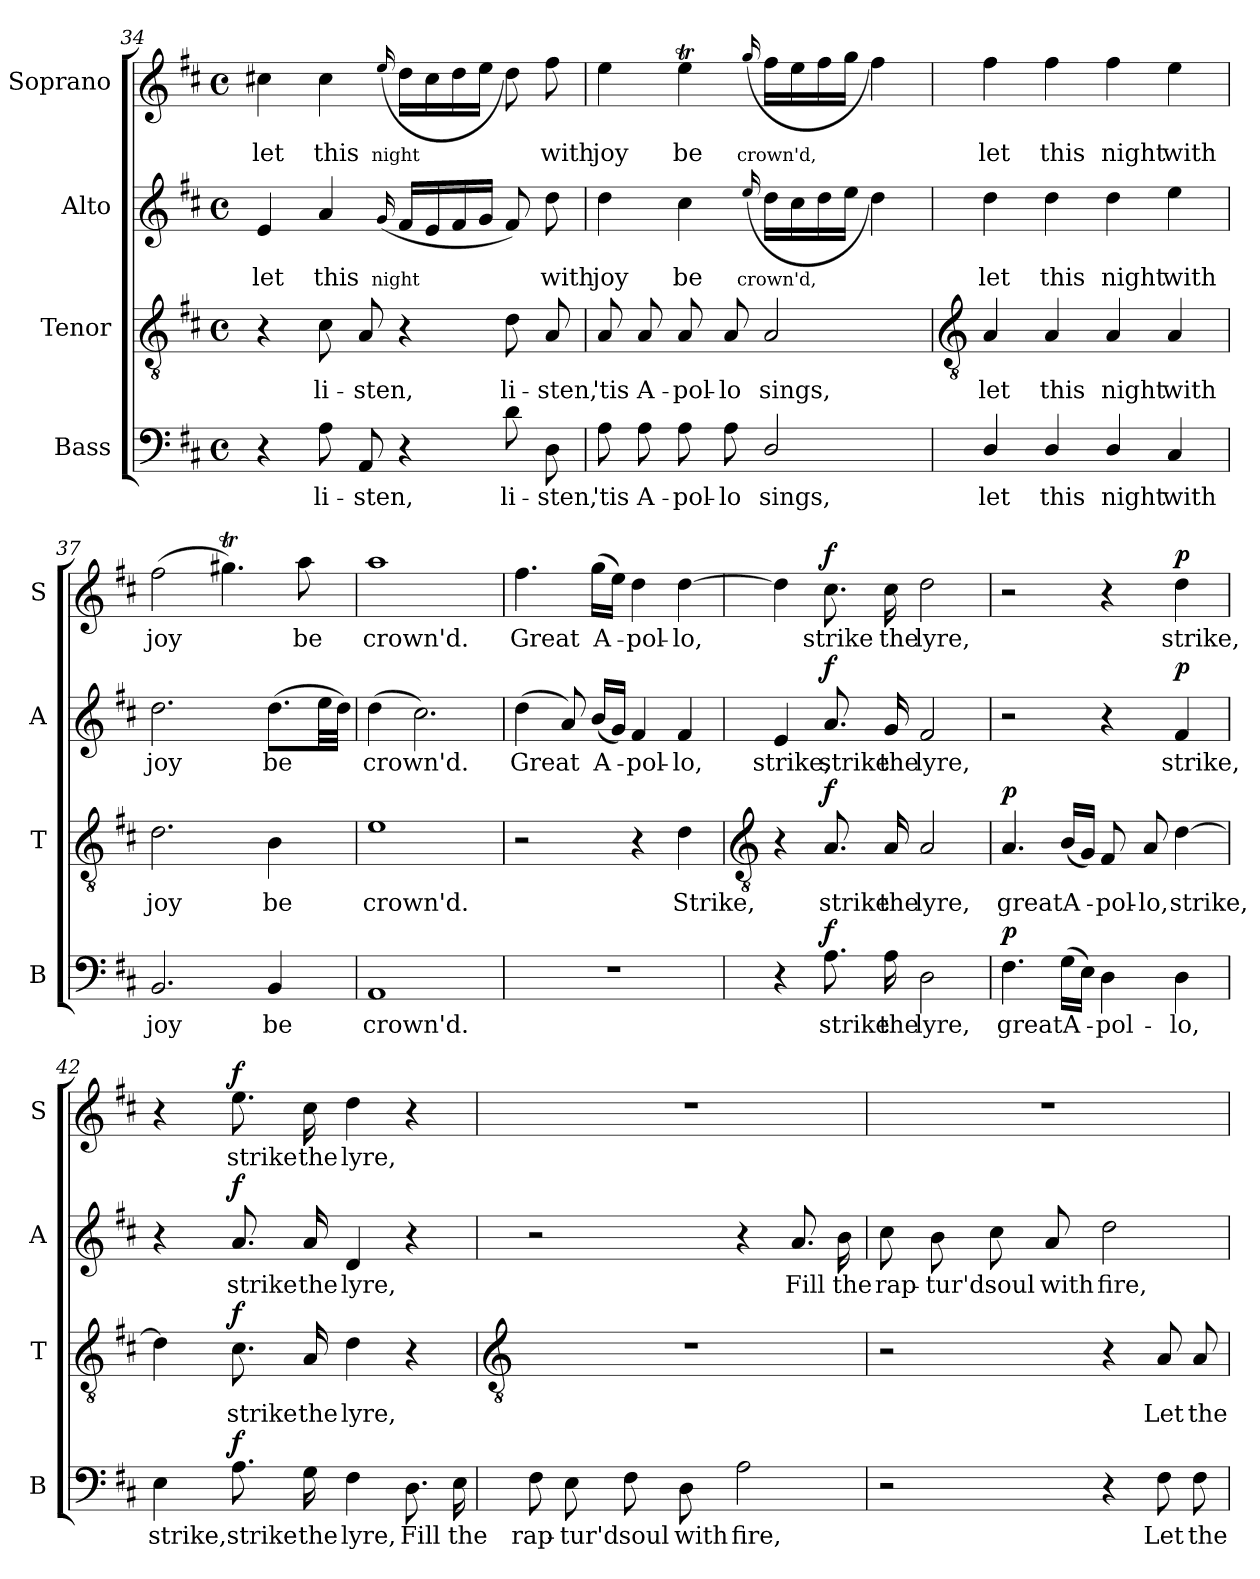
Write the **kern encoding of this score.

**kern	**text	**dynam	**kern	**text	**dynam	**kern	**text	**dynam	**kern	**text	**dynam
*part4	*part4	*part4	*part3	*part3	*part3	*part2	*part2	*part2	*part1	*part1	*part1
*staff4	*staff4	*staff4	*staff3	*staff3	*staff3	*staff2	*staff2	*staff2	*staff1	*staff1	*staff1
*I"Bass	*	*	*I"Tenor	*	*	*I"Alto	*	*	*I"Soprano	*	*
*I'B	*	*	*I'T	*	*	*I'A	*	*	*I'S	*	*
*clefF4	*	*	*clefGv2	*	*	*clefG2	*	*	*clefG2	*	*
*k[f#c#]	*	*	*k[f#c#]	*	*	*k[f#c#]	*	*	*k[f#c#]	*	*
*D:	*	*	*D:	*	*	*D:	*	*	*D:	*	*
*M4/4	*	*	*M4/4	*	*	*M4/4	*	*	*M4/4	*	*
*met(c)	*	*	*met(c)	*	*	*met(c)	*	*	*met(c)	*	*
=34	=34	=34	=34	=34	=34	=34	=34	=34	=34	=34	=34
!	!	!	!	!	!	!	!LO:LY:b	!	!	!LO:LY:b	!
4r	.	.	4r	.	.	4e	let	.	4cc#X	let	.
!	!LO:LY:b	!	!	!LO:LY:b	!	!	!LO:LY:b	!	!	!LO:LY:b	!
8A	li-	.	8c#	li-	.	4a	this	.	4cc#	this	.
!	!LO:LY:b	!	!	!LO:LY:b	!	!	!	!	!	!	!
8AA	-sten,	.	8A	-sten,	.	.	.	.	.	.	.
!	!	!	!	!	!	!	!LO:LY:b	!	!	!LO:LY:b	!
.	.	.	.	.	.	(<16qqg	night	.	(>16qqee/	night	.
4r	.	.	4r	.	.	16f#LL	.	.	16ddLL	.	.
.	.	.	.	.	.	16e	.	.	16cc#	.	.
.	.	.	.	.	.	16f#	.	.	16dd	.	.
.	.	.	.	.	.	16gJJ	.	.	16eeJJ	.	.
!	!LO:LY:b	!	!	!LO:LY:b	!	!	!	!	!	!	!
8d	li-	.	8d	li-	.	8f#)	.	.	8dd)	.	.
!	!LO:LY:b	!	!	!LO:LY:b	!	!	!LO:LY:b	!	!	!LO:LY:b	!
8D	-sten,	.	8A	-sten,	.	8dd	with	.	8ff#	with	.
=35	=35	=35	=35	=35	=35	=35	=35	=35	=35	=35	=35
!	!LO:LY:b	!	!	!LO:LY:b	!	!	!LO:LY:b	!	!	!LO:LY:b	!
8A	'tis	.	8A	'tis	.	4dd	joy	.	4ee	joy	.
!	!LO:LY:b	!	!	!LO:LY:b	!	!	!	!	!	!	!
8A	A-	.	8A	A-	.	.	.	.	.	.	.
!	!LO:LY:b	!	!	!LO:LY:b	!	!	!LO:LY:b	!	!	!LO:LY:b	!
8A	-pol-	.	8A	-pol-	.	4cc#	be	.	4eeT	be	.
!	!LO:LY:b	!	!	!LO:LY:b	!	!	!	!	!	!	!
8A	-lo	.	8A	-lo	.	.	.	.	.	.	.
!	!	!	!	!	!	!	!LO:LY:b	!	!	!LO:LY:b	!
.	.	.	.	.	.	(>16qqee/	crown'd,	.	(>16qqgg/	crown'd,	.
!	!LO:LY:b	!	!	!LO:LY:b	!	!	!	!	!	!	!
2D/	sings,	.	2A	sings,	.	16ddLL	.	.	16ff#LL	.	.
.	.	.	.	.	.	16cc#	.	.	16ee	.	.
.	.	.	.	.	.	16dd	.	.	16ff#	.	.
.	.	.	.	.	.	16eeJJ	.	.	16ggJJ	.	.
.	.	.	.	.	.	4dd)	.	.	4ff#)	.	.
!!LO:LB:g=z
=36	=36	=36	=36	=36	=36	=36	=36	=36	=36	=36	=36
*	*	*	*clefGv2	*	*	*	*	*	*	*	*
!	!LO:LY:b	!	!	!LO:LY:b	!	!	!LO:LY:b	!	!	!LO:LY:b	!
4D/	let	.	4A	let	.	4dd	let	.	4ff#	let	.
!	!LO:LY:b	!	!	!LO:LY:b	!	!	!LO:LY:b	!	!	!LO:LY:b	!
4D/	this	.	4A	this	.	4dd	this	.	4ff#	this	.
!	!LO:LY:b	!	!	!LO:LY:b	!	!	!LO:LY:b	!	!	!LO:LY:b	!
4D/	night	.	4A	night	.	4dd	night	.	4ff#	night	.
!	!LO:LY:b	!	!	!LO:LY:b	!	!	!LO:LY:b	!	!	!LO:LY:b	!
4C#	with	.	4A	with	.	4ee	with	.	4ee	with	.
=37	=37	=37	=37	=37	=37	=37	=37	=37	=37	=37	=37
!	!LO:LY:b	!	!	!LO:LY:b	!	!	!LO:LY:b	!	!	!LO:LY:b	!
2.BB	joy	.	2.d	joy	.	2.dd	joy	.	(>2ff#	joy	.
.	.	.	.	.	.	.	.	.	4.gg#Xt)	.	.
!	!LO:LY:b	!	!	!LO:LY:b	!	!	!LO:LY:b	!	!	!	!
4BB	be	.	4B	be	.	(>8.ddL	be	.	.	.	.
!	!	!	!	!	!	!	!	!	!	!LO:LY:b	!
.	.	.	.	.	.	.	.	.	8aa	be	.
.	.	.	.	.	.	32eeLL	.	.	.	.	.
.	.	.	.	.	.	32ddJJJ)	.	.	.	.	.
=38	=38	=38	=38	=38	=38	=38	=38	=38	=38	=38	=38
!	!LO:LY:b	!	!	!LO:LY:b	!	!	!LO:LY:b	!	!	!LO:LY:b	!
1AA	crown'd.	.	1e	crown'd.	.	(>4dd\	crown'd.	.	1aa	crown'd.	.
.	.	.	.	.	.	2.cc#)	.	.	.	.	.
=39	=39	=39	=39	=39	=39	=39	=39	=39	=39	=39	=39
!	!	!	!	!	!	!	!LO:LY:b	!	!	!LO:LY:b	!
1r	.	.	2r	.	.	(<4dd	Great	.	4.ff#	Great	.
.	.	.	.	.	.	8a)	.	.	.	.	.
!	!	!	!	!	!	!	!LO:LY:b	!	!	!LO:LY:b	!
.	.	.	.	.	.	(<16bLL	A-	.	(>16ggLL	A-	.
.	.	.	.	.	.	16gJJ)	.	.	16eeJJ)	.	.
!	!	!	!	!	!	!	!LO:LY:b	!	!	!LO:LY:b	!
.	.	.	4r	.	.	4f#	pol-	.	4dd	pol-	.
!	!	!	!	!LO:LY:b	!	!	!LO:LY:b	!	!	!LO:LY:b	!
.	.	.	4d	Strike,	.	4f#	-lo,	.	[4dd	-lo,	.
!!LO:LB:g=z
=40	=40	=40	=40	=40	=40	=40	=40	=40	=40	=40	=40
*	*	*	*clefGv2	*	*	*	*	*	*	*	*
!	!	!	!	!	!	!	!LO:LY:b	!	!	!	!
4r	.	.	4r	.	.	4e	strike,	.	4dd]	.	.
!	!LO:LY:b	!LO:DY:b	!	!LO:LY:b	!LO:DY:b	!	!LO:LY:b	!LO:DY:b	!	!LO:LY:b	!LO:DY:b
8.A	strike	f	8.A	strike	f	8.a	strike	f	8.cc#	strike	f
!	!LO:LY:b	!	!	!LO:LY:b	!	!	!LO:LY:b	!	!	!LO:LY:b	!
16A	the	.	16A	the	.	16g	the	.	16cc#	the	.
!	!LO:LY:b	!	!	!LO:LY:b	!	!	!LO:LY:b	!	!	!LO:LY:b	!
2D	lyre,	.	2A	lyre,	.	2f#	lyre,	.	2dd	lyre,	.
=41	=41	=41	=41	=41	=41	=41	=41	=41	=41	=41	=41
!	!LO:LY:b	!LO:DY:b	!	!LO:LY:b	!LO:DY:b	!	!	!	!	!	!
4.F#	great	p	4.A	great	p	2r	.	.	2r	.	.
!	!LO:LY:b	!	!	!LO:LY:b	!	!	!	!	!	!	!
(>16GLL	A-	.	(<16BLL	A-	.	.	.	.	.	.	.
16EJJ)	.	.	16GJJ)	.	.	.	.	.	.	.	.
!	!LO:LY:b	!	!	!LO:LY:b	!	!	!	!	!	!	!
4D	pol-	.	8F#	pol-	.	4r	.	.	4r	.	.
!	!	!	!	!LO:LY:b	!	!	!	!	!	!	!
.	.	.	8A	-lo,	.	.	.	.	.	.	.
!	!LO:LY:b	!	!	!LO:LY:b	!	!	!LO:LY:b	!LO:DY:b	!	!LO:LY:b	!LO:DY:b
4D	-lo,	.	[4d	strike,	.	4f#	strike,	p	4dd	strike,	p
=42	=42	=42	=42	=42	=42	=42	=42	=42	=42	=42	=42
!	!LO:LY:b	!	!	!	!	!	!	!	!	!	!
4E	strike,	.	4d]	.	.	4r	.	.	4r	.	.
!	!LO:LY:b	!LO:DY:b	!	!LO:LY:b	!LO:DY:b	!	!LO:LY:b	!LO:DY:b	!	!LO:LY:b	!LO:DY:b
8.A	strike	f	8.c#	strike	f	8.a	strike	f	8.ee	strike	f
!	!LO:LY:b	!	!	!LO:LY:b	!	!	!LO:LY:b	!	!	!LO:LY:b	!
16G	the	.	16A	the	.	16a	the	.	16cc#	the	.
!	!LO:LY:b	!	!	!LO:LY:b	!	!	!LO:LY:b	!	!	!LO:LY:b	!
4F#	lyre,	.	4d	lyre,	.	4d	lyre,	.	4dd	lyre,	.
!	!LO:LY:b	!	!	!	!	!	!	!	!	!	!
8.D	Fill	.	4r	.	.	4r	.	.	4r	.	.
!	!LO:LY:b	!	!	!	!	!	!	!	!	!	!
16E	the	.	.	.	.	.	.	.	.	.	.
!!LO:LB:g=z
=43	=43	=43	=43	=43	=43	=43	=43	=43	=43	=43	=43
*	*	*	*clefGv2	*	*	*	*	*	*	*	*
!	!LO:LY:b	!	!	!	!	!	!	!	!	!	!
8F#	rap-	.	1r	.	.	2r	.	.	1r	.	.
!	!LO:LY:b	!	!	!	!	!	!	!	!	!	!
8E	-tur'd	.	.	.	.	.	.	.	.	.	.
!	!LO:LY:b	!	!	!	!	!	!	!	!	!	!
8F#	soul	.	.	.	.	.	.	.	.	.	.
!	!LO:LY:b	!	!	!	!	!	!	!	!	!	!
8D	with	.	.	.	.	.	.	.	.	.	.
!	!LO:LY:b	!	!	!	!	!	!	!	!	!	!
2A	fire,	.	.	.	.	4r	.	.	.	.	.
!	!	!	!	!	!	!	!LO:LY:b	!	!	!	!
.	.	.	.	.	.	8.a	Fill	.	.	.	.
!	!	!	!	!	!	!	!LO:LY:b	!	!	!	!
.	.	.	.	.	.	16b	the	.	.	.	.
=44	=44	=44	=44	=44	=44	=44	=44	=44	=44	=44	=44
!	!	!	!	!	!	!	!LO:LY:b	!	!	!	!
2r	.	.	2r	.	.	8cc#	rap-	.	1r	.	.
!	!	!	!	!	!	!	!LO:LY:b	!	!	!	!
.	.	.	.	.	.	8b	-tur'd	.	.	.	.
!	!	!	!	!	!	!	!LO:LY:b	!	!	!	!
.	.	.	.	.	.	8cc#	soul	.	.	.	.
!	!	!	!	!	!	!	!LO:LY:b	!	!	!	!
.	.	.	.	.	.	8a	with	.	.	.	.
!	!	!	!	!	!	!	!LO:LY:b	!	!	!	!
4r	.	.	4r	.	.	2dd	fire,	.	.	.	.
!	!LO:LY:b	!	!	!LO:LY:b	!	!	!	!	!	!	!
8F#	Let	.	8A	Let	.	.	.	.	.	.	.
!	!LO:LY:b	!	!	!LO:LY:b	!	!	!	!	!	!	!
8F#	the	.	8A	the	.	.	.	.	.	.	.
=	=	=	=	=	=	=	=	=	=	=	=
*-	*-	*-	*-	*-	*-	*-	*-	*-	*-	*-	*-
